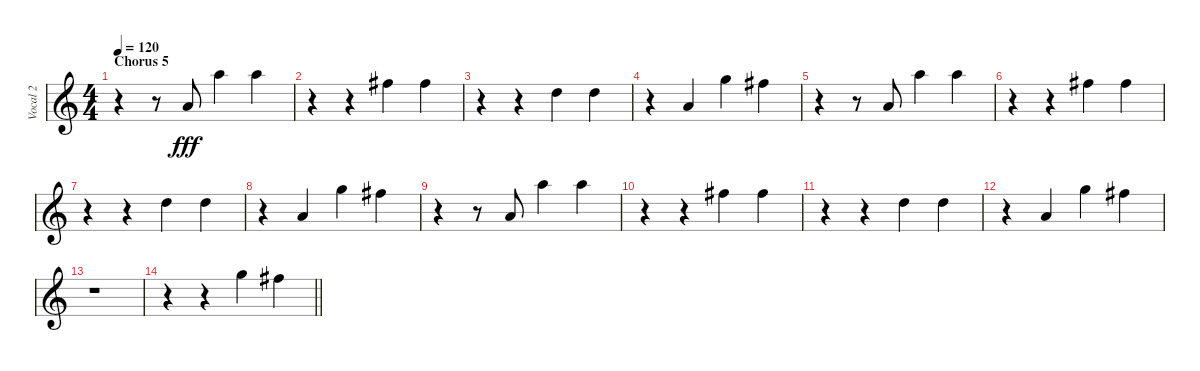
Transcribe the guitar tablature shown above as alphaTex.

\track ("Vocal 2" "Vocal 2") {instrument fx8scifi}
\staff {score}
\tuning (E4 B3 G3 D3 A2 E2) {hide}
\ts (4 4)
\section ("" "Chorus 5")
\tempo 120
\clef g2
\ks c
r.4{dy fff} r.8 5.1.8 17.1.4 17.1.4 |
r.4 r.4 14.1.4 14.1.4 |
r.4 r.4 15.2.4 15.2.4 |
r.4 14.3.4 15.1.4 14.1.4 |
r.4 r.8 14.3.8 17.1.4 17.1.4 |
r.4 r.4 14.1.4 14.1.4 |
r.4 r.4 15.2.4 15.2.4 |
r.4 14.3.4 15.1.4 14.1.4 |
r.4 r.8 14.3.8 17.1.4 17.1.4 |
r.4 r.4 14.1.4 14.1.4 |
r.4 r.4 15.2.4 15.2.4 |
r.4 14.3.4 15.1.4 14.1.4 |
r.1 |
\barLineRight lightlight
r.4 r.4 15.1.4 14.1.4
